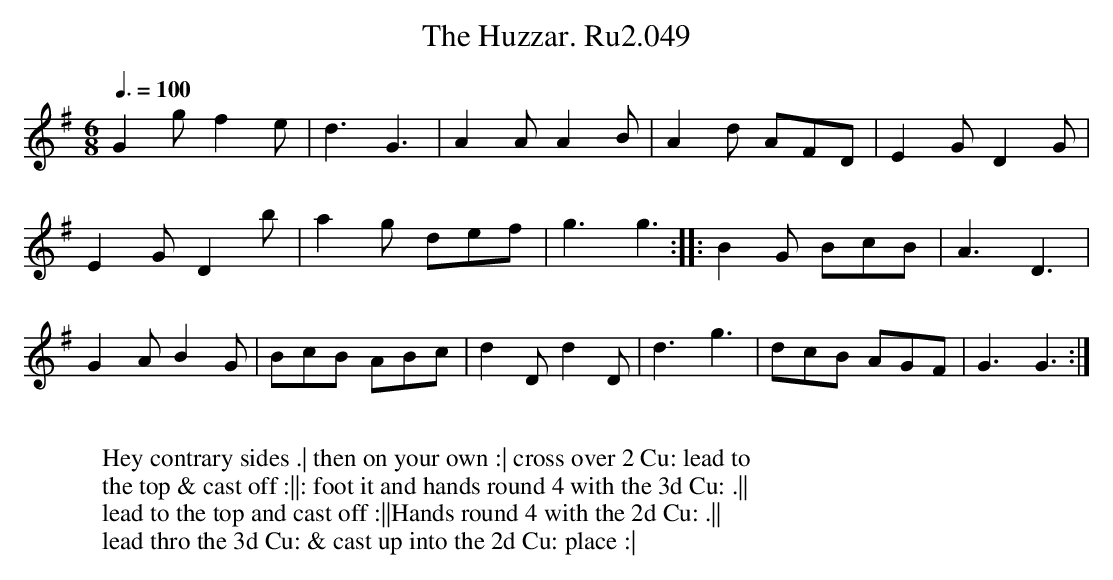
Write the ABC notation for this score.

X:1
T:Huzzar. Ru2.049, The
M:6/8
L:1/8
Q:3/8=100
K:G
G2g f2e|d3G3|A2A A2B|A2d AFD|E2G D2G|
E2G D2b|a2g def|g3g3::B2G BcB|A3D3|
G2A B2G|BcB ABc|d2D d2D|d3g3|dcB AGF|G3G3:|
W:
W:Hey contrary sides .| then on your own :| cross over 2 Cu: lead to
W:the top & cast off :||: foot it and hands round 4 with the 3d Cu: .||
W:lead to the top and cast off :||Hands round 4 with the 2d Cu: .||
W:lead thro the 3d Cu: & cast up into the 2d Cu: place :|
